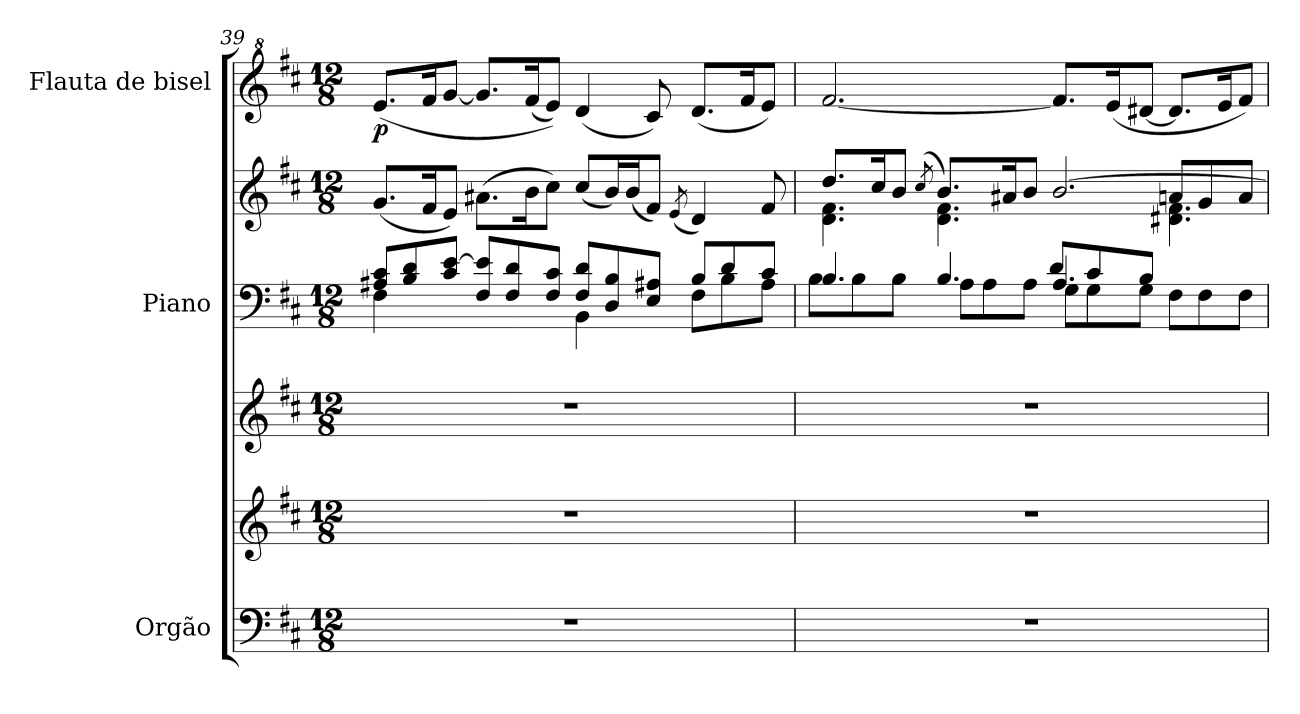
**kern	**kern	**kern	**kern	**kern	**kern	**dynam
*part3	*part3	*part3	*part2	*part2	*part1	*part1
*staff6	*staff5	*staff4	*staff3	*staff2	*staff1	*staff1
*I"Orgão	*	*	*I"Piano	*	*I"Flauta de bisel	*
*	*	*	*I'Pno	*	*	*
!!LO:LB:g=z
*clefF4	*clefG2	*clefG2	*clefF4	*clefG2	*clefG^2	*
*k[f#c#]	*k[f#c#]	*k[f#c#]	*k[f#c#]	*k[f#c#]	*k[f#c#]	*
*M12/8	*M12/8	*M12/8	*M12/8	*M12/8	*M12/8	*
=39	=39	=39	=39	=39	=39	=39
*	*	*	*^	*	*	*
!	!	!	!	!	!	!	!LO:DY:b
1.r	1.r	1.r	8A#X/ 8c#/L	4F#\	(>8.g/L	(<8.ee/L	p
.	.	.	8B/ 8d/	.	.	.	.
.	.	.	.	.	16f#/K	16ff#/K	.
.	.	.	8c#/ [8e/J	2ryy	8e/J)	[8gg/J	.
.	.	.	8F#/ 8e/]L	.	(>8.a#X\L	8.gg/L]	.
.	.	.	8F#/ 8d/	.	.	.	.
.	.	.	.	.	16b\K	(<16ff#/K	.
.	.	.	8F#/ 8c#/J	.	8cc#\J)	8ee/J))	.
.	.	.	8F#/ 8d/L	4BB\	(>8cc#/L	(<4dd/	.
.	.	.	8D/ 8B/	.	16b/L)	.	.
.	.	.	.	.	(>16b/J	.	.
.	.	.	8E/ 8A#X/J	8ryy	8f#/J)	8cc#/)	.
.	.	.	.	.	(<8qe/	.	.
.	.	.	8B/L	8F#\L	4d/)	(<8.dd/L	.
.	.	.	8d/	8B\	.	.	.
.	.	.	.	.	.	16ff#/K	.
.	.	.	8c#/J	8A#\J	8f#/	8ee/J)	.
=40	=40	=40	=40	=40	=40	=40	=40
*	*	*	*	*^	*^	*	*
*	*	*	*	*	*	*	*^	*	*
1.r	1.r	1.r	4.B/	8B\L	2.ryy	8.dd/L	4.d\ 4.f#\	8ryy	[2.ff#/	.
*	*	*	*	*	*	*	*v	*v	*	*
.	.	.	.	8B\	.	.	.	.	.
.	.	.	.	.	.	16cc#/K	.	.	.
.	.	.	.	8B\J	.	8b/J	.	.	.
.	.	.	.	.	.	(<8qcc#/	.	.	.
.	.	.	4.B/	8A\L	.	8.b/L)	4.d\ 4.f#\	.	.
.	.	.	.	8A\	.	.	.	.	.
.	.	.	.	.	.	16a#X/K	.	.	.
.	.	.	.	8A\J	.	8b/J	.	.	.
.	.	.	4.A/	8G\L	8d/L	[2.b/	4.ryy	8.ff#/L]	.
.	.	.	.	8G\	8c#/	.	.	.	.
.	.	.	.	.	.	.	.	(<16ee/K	.
.	.	.	.	8G\J	8B/J	.	.	[8dd#X/J	.
*	*	*	*	*	*	*	*^	*	*
.	.	.	8F#\L	4.ryy	4.ryy	.	4.d#X\ 4.f#\	8an/L	8.dd#/L]	.
.	.	.	8F#\	.	.	.	.	8g/	.	.
.	.	.	.	.	.	.	.	.	16ee/K	.
.	.	.	8F#\J	.	.	.	.	8a/J	8ff#/J)	.
*	*	*	*v	*v	*v	*	*	*	*	*
*	*	*	*	*v	*v	*v	*	*
=	=	=	=	=	=	=
*-	*-	*-	*-	*-	*-	*-
